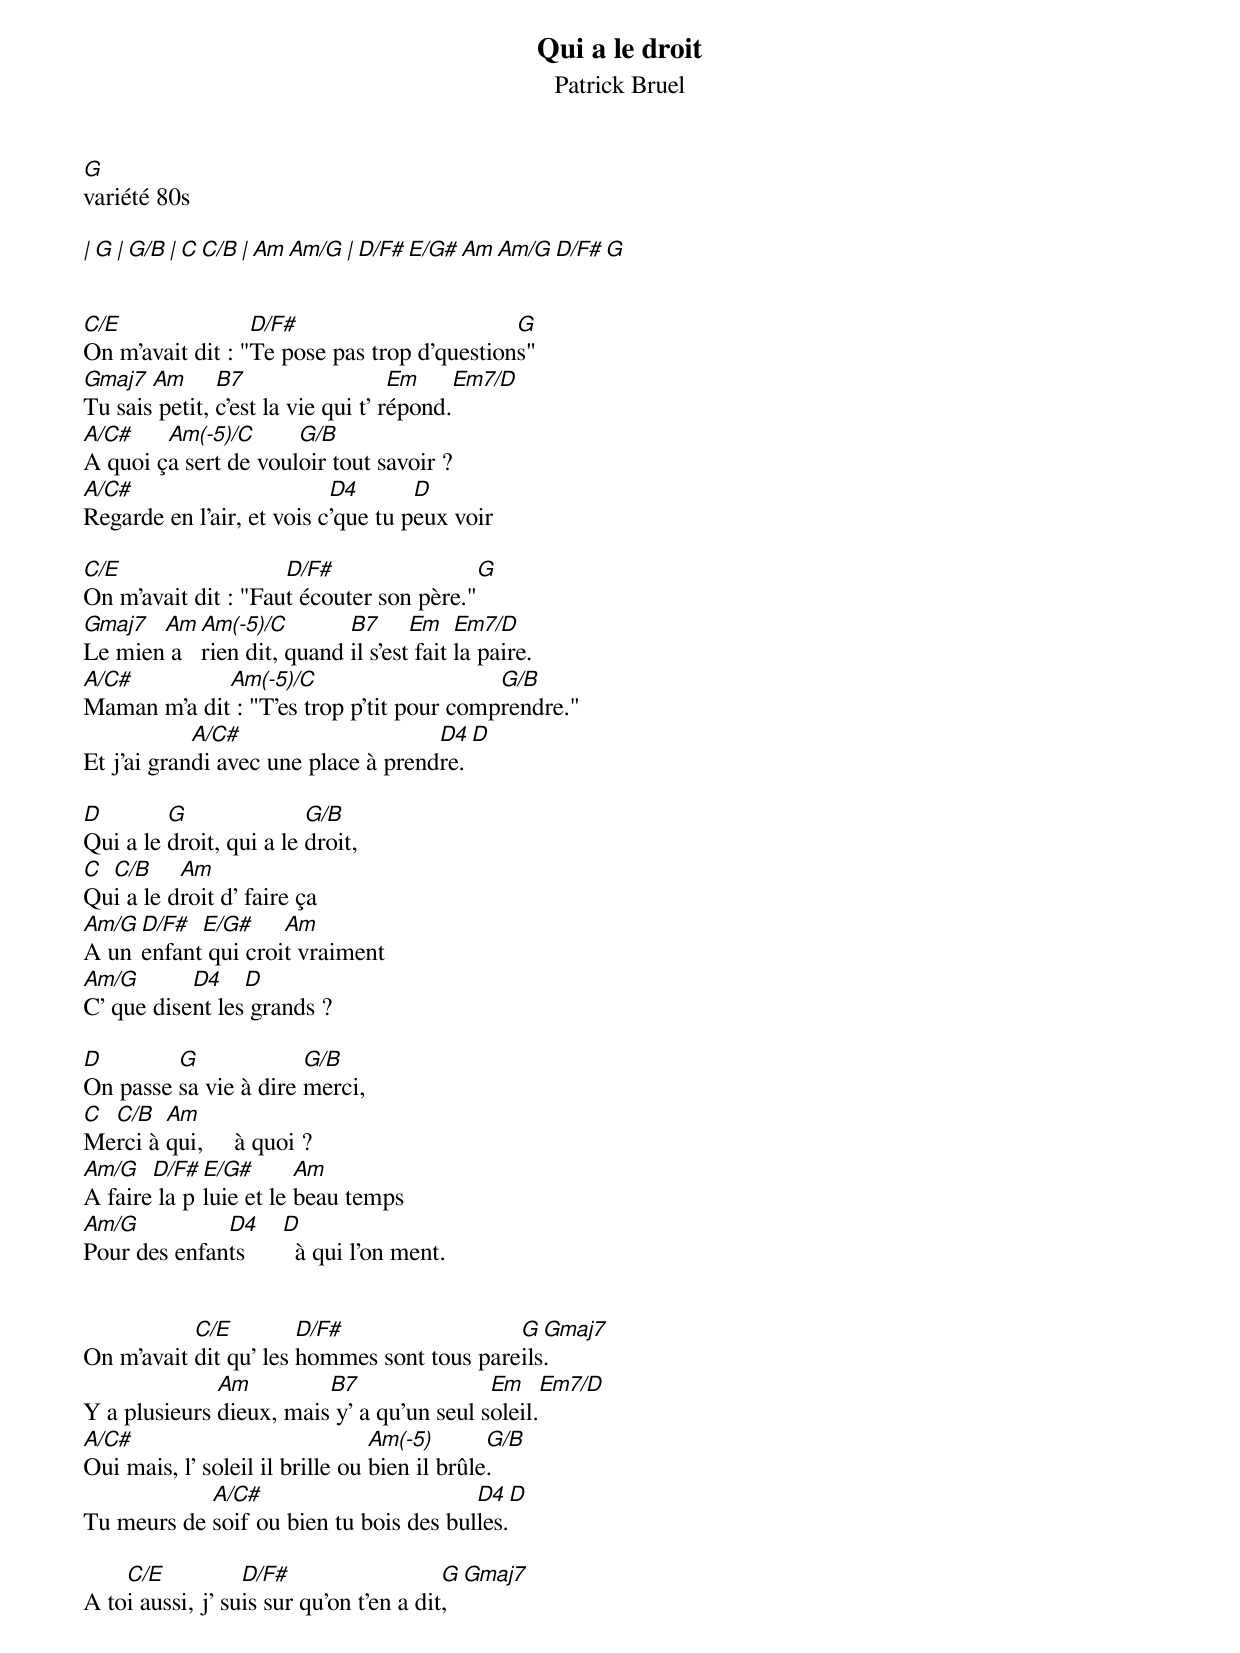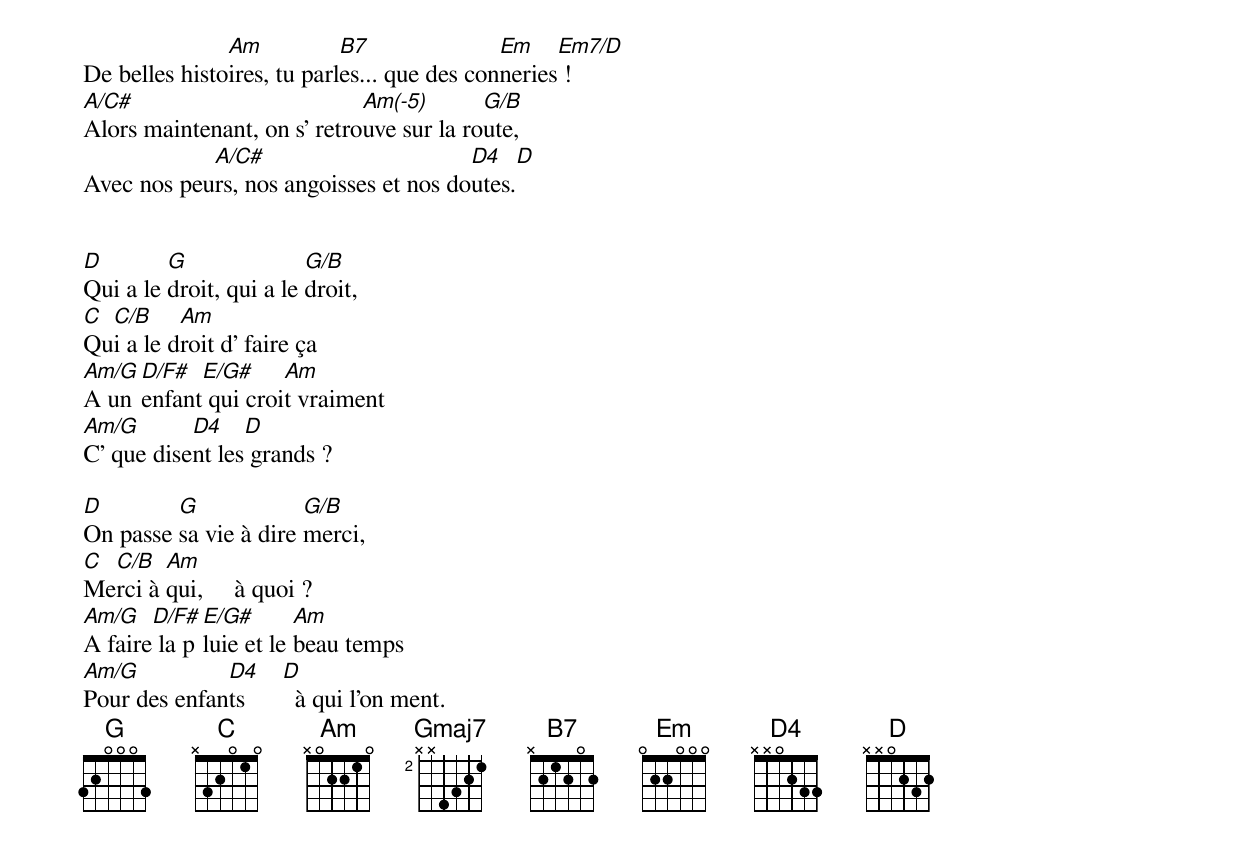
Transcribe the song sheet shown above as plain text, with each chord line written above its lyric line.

Qui a le droit
Patrick Bruel
G
variété 80s

| G     |  G/B   | C  C/B |  Am  Am/G |  D/F#  E/G#  Am  Am/G  D/F#  G


C/E               D/F#                       G
On m'avait dit : "Te pose pas trop d'questions"
Gmaj7  Am      B7                   Em    Em7/D
Tu sais petit, c'est la vie qui t' répond.
A/C#    Am(-5)/C      G/B
A quoi ça sert de vouloir tout savoir ?
A/C#                       D4       D
Regarde en l'air, et vois c'que tu peux voir

C/E                  D/F#                G
On m'avait dit : "Faut écouter son père."
Gmaj7  Am Am(-5)/C        B7      Em    Em7/D
Le mien a rien dit, quand il s'est fait la paire.
A/C#         Am(-5)/C                     G/B
Maman m'a dit : "T'es trop p'tit pour comprendre."
            A/C#                     D4       D
Et j'ai grandi avec une place à prendre.

D        G               G/B
Qui a le droit, qui a le droit,
C C/B     Am
Qui a le droit d' faire ça
Am/G D/F#  E/G#     Am
A un enfant qui croit vraiment
Am/G       D4    D
C' que disent les grands ?

D        G             G/B
On passe sa vie à dire merci,
C C/B   Am
Merci à qui,     à quoi ?
Am/G   D/F# E/G#       Am
A faire la pluie et le beau temps
Am/G          D4      D
Pour des enfants        à qui l'on ment.


           C/E         D/F#                 G  Gmaj7
On m'avait dit qu’ les hommes sont tous pareils.
              Am         B7                Em    Em7/D
Y a plusieurs dieux, mais y' a qu'un seul soleil.
A/C#                             Am(-5)       G/B
Oui mais, l' soleil il brille ou bien il brûle.
            A/C#                        D4       D
Tu meurs de soif ou bien tu bois des bulles.

    C/E           D/F#                   G  Gmaj7
A toi aussi, j' suis sur qu'on t'en a dit,
               Am           B7               Em    Em7/D
De belles histoires, tu parles... que des conneries !
A/C#                         Am(-5)       G/B
Alors maintenant, on s' retrouve sur la route,
            A/C#                       D4       D
Avec nos peurs, nos angoisses et nos doutes.


D        G               G/B
Qui a le droit, qui a le droit,
C C/B     Am
Qui a le droit d' faire ça
Am/G D/F#  E/G#     Am
A un enfant qui croit vraiment
Am/G       D4    D
C' que disent les grands ?

D        G             G/B
On passe sa vie à dire merci,
C C/B   Am
Merci à qui,     à quoi ?
Am/G   D/F# E/G#       Am
A faire la pluie et le beau temps
Am/G          D4      D
Pour des enfants        à qui l'on ment.
